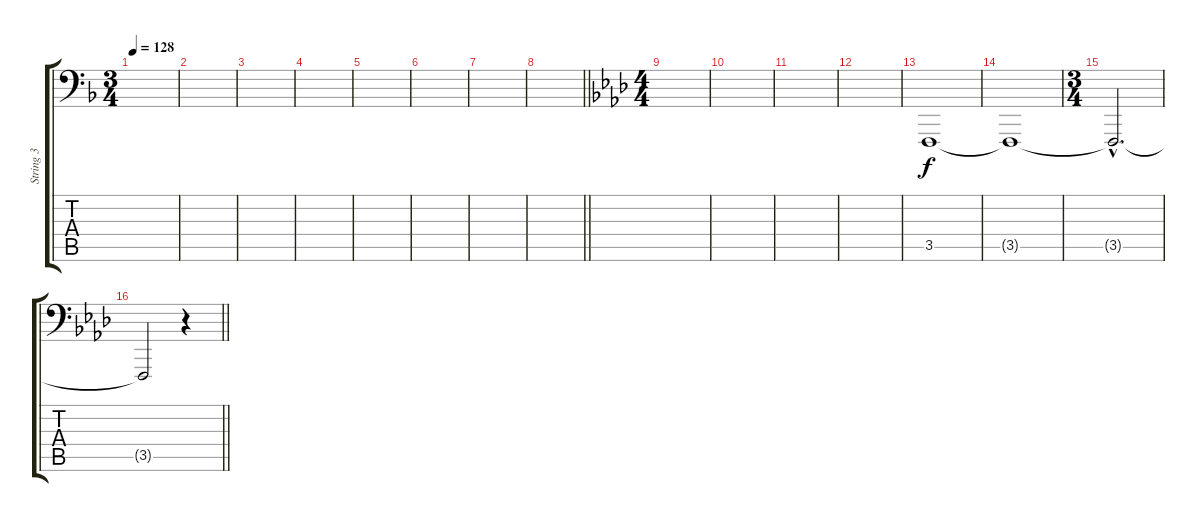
\track ("String 3" "String 3") {instrument stringensemble1}
\staff {score tabs}
\tuning (Bb2 F2 C2 G1 D1 A0) {hide}
\ts (3 4)
\tempo 128
\clef f4
\ks dminor
|
|
|
|
|
|
|
\barLineRight lightlight
|
\ts (4 4)
\ks fminor
|
|
|
|
3.5.1 |
3.5{t}.1 |
\ts (3 4)
3.5{hac t}.2{d} |
\barLineRight lightlight
3.5{t}.2 r.4
